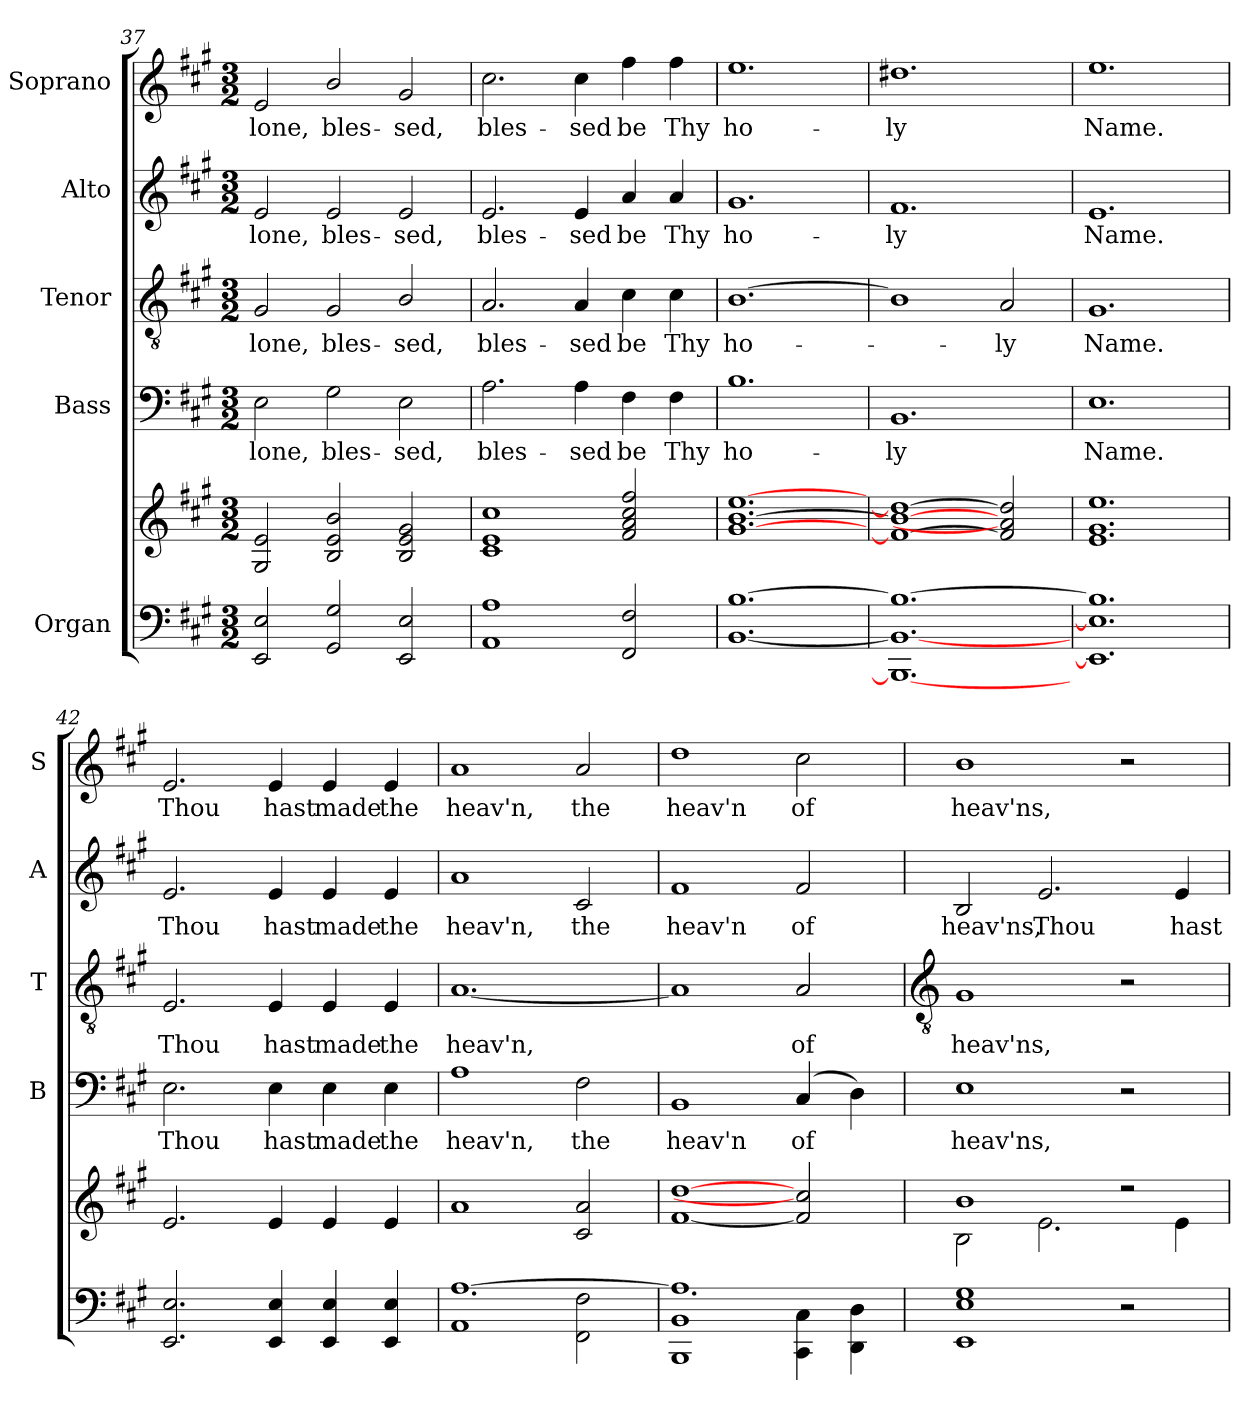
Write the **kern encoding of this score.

**kern	**kern	**kern	**text	**kern	**text	**kern	**text	**kern	**text
*part5	*part5	*part4	*part4	*part3	*part3	*part2	*part2	*part1	*part1
*staff6	*staff5	*staff4	*staff4	*staff3	*staff3	*staff2	*staff2	*staff1	*staff1
*I"Organ	*	*I"Bass	*	*I"Tenor	*	*I"Alto	*	*I"Soprano	*
*	*	*I'B	*	*I'T	*	*I'A	*	*I'S	*
!!LO:LB:g=z
*clefF4	*clefG2	*clefF4	*	*clefGv2	*	*clefG2	*	*clefG2	*
*k[f#c#g#]	*k[f#c#g#]	*k[f#c#g#]	*	*k[f#c#g#]	*	*k[f#c#g#]	*	*k[f#c#g#]	*
*A:	*A:	*A:	*	*A:	*	*A:	*	*A:	*
*M3/2	*M3/2	*M3/2	*	*M3/2	*	*M3/2	*	*M3/2	*
=37	=37	=37	=37	=37	=37	=37	=37	=37	=37
*	*^	*	*	*	*	*	*	*	*
!	!	!LO:N:vis=1	!	!LO:LY:b	!	!LO:LY:b	!	!LO:LY:b	!	!LO:LY:b
2EE 2E	2G# 2e	1.ryy	2E	-lone,	2G#	-lone,	2e	-lone,	2e	-lone,
!	!	!	!	!LO:LY:b	!	!LO:LY:b	!	!LO:LY:b	!	!LO:LY:b
2GG# 2G#	2B 2e 2b	.	2G#	bles-	2G#	bles-	2e	bles-	2b/	bles-
!	!	!	!	!LO:LY:b	!	!LO:LY:b	!	!LO:LY:b	!	!LO:LY:b
2EE 2E	2B 2e 2g#	.	2E	-sed,	2B/	-sed,	2e	-sed,	2g#	-sed,
=38	=38	=38	=38	=38	=38	=38	=38	=38	=38	=38
!	!	!LO:N:vis=1	!	!LO:LY:b	!	!LO:LY:b	!	!LO:LY:b	!	!LO:LY:b
1AA 1A	1c# 1e 1cc#	1.ryy	2.A	bles-	2.A	bles-	2.e	bles-	2.cc#	bles-
!	!	!	!	!LO:LY:b	!	!LO:LY:b	!	!LO:LY:b	!	!LO:LY:b
.	.	.	4A	-sed	4A	-sed	4e	-sed	4cc#	-sed
!	!	!	!	!LO:LY:b	!	!LO:LY:b	!	!LO:LY:b	!	!LO:LY:b
2FF# 2F#	2f# 2a 2cc# 2ff#	.	4F#	be	4c#	be	4a	be	4ff#	be
!	!	!	!	!LO:LY:b	!	!LO:LY:b	!	!LO:LY:b	!	!LO:LY:b
.	.	.	4F#	Thy	4c#	Thy	4a	Thy	4ff#	Thy
=39	=39	=39	=39	=39	=39	=39	=39	=39	=39	=39
!	!	!LO:N:vis=1	!	!LO:LY:b	!	!LO:LY:b	!	!LO:LY:b	!	!LO:LY:b
[1.BB [1.B	[1.g# [1.b [1.ee	1.ryy	1.B	ho-	[1.B	ho-	1.g#	ho-	1.ee	ho-
=40	=40	=40	=40	=40	=40	=40	=40	=40	=40	=40
!	!	!LO:N:vis=1	!	!LO:LY:b	!	!	!	!LO:LY:b	!	!LO:LY:b
1.BBB_ 1.BB_ 1.B_	1f#_ 1b_ 1dd#_	1.ryy	1.BB	-ly	1B]	.	1.f#	-ly	1.dd#X	-ly
!	!	!	!	!	!	!LO:LY:b	!	!	!	!
.	2f#] 2a] 2dd#]	.	.	.	2A	ly	.	.	.	.
=41	=41	=41	=41	=41	=41	=41	=41	=41	=41	=41
!	!	!LO:N:vis=1	!	!LO:LY:b	!	!LO:LY:b	!	!LO:LY:b	!	!LO:LY:b
1.EE] 1.E] 1.B]	1.e 1.g# 1.ee	1.ryy	1.E	Name.	1.G#	Name.	1.e	Name.	1.ee	Name.
=42	=42	=42	=42	=42	=42	=42	=42	=42	=42	=42
!	!	!LO:N:vis=1	!	!LO:LY:b	!	!LO:LY:b	!	!LO:LY:b	!	!LO:LY:b
2.EE 2.E	2.e	1.ryy	2.E	Thou	2.E	Thou	2.e	Thou	2.e	Thou
!	!	!	!	!LO:LY:b	!	!LO:LY:b	!	!LO:LY:b	!	!LO:LY:b
4EE 4E	4e	.	4E	hast	4E	hast	4e	hast	4e	hast
!	!	!	!	!LO:LY:b	!	!LO:LY:b	!	!LO:LY:b	!	!LO:LY:b
4EE 4E	4e	.	4E	made	4E	made	4e	made	4e	made
!	!	!	!	!LO:LY:b	!	!LO:LY:b	!	!LO:LY:b	!	!LO:LY:b
4EE 4E	4e	.	4E	the	4E	the	4e	the	4e	the
*	*v	*v	*	*	*	*	*	*	*	*
=43	=43	=43	=43	=43	=43	=43	=43	=43	=43
*^	*	*	*	*	*	*	*	*	*
!	!	!	!	!LO:LY:b	!	!LO:LY:b	!	!LO:LY:b	!	!LO:LY:b
[1.A\	1AA	1a	1A	heav'n,	[1.A	heav'n,	1a	heav'n,	1a	heav'n,
!	!	!	!	!LO:LY:b	!	!	!	!LO:LY:b	!	!LO:LY:b
.	2FF#\ 2F#\	2c# 2a	2F#	the	.	.	2c#	the	2a	the
=44	=44	=44	=44	=44	=44	=44	=44	=44	=44	=44
!	!	!	!	!LO:LY:b	!	!	!	!LO:LY:b	!	!LO:LY:b
1.A\]	1BBB 1BB	[1f# [1dd	1BB	heav'n	1A]	.	1f#	heav'n	1dd	heav'n
!	!	!	!	!LO:LY:b	!	!LO:LY:b	!	!LO:LY:b	!	!LO:LY:b
.	4CC#\ 4C#\	2f#] 2cc#]	(<4C#	of	2A	of	2f#	of	2cc#	of
.	4DD\ 4D\	.	4D)	.	.	.	.	.	.	.
*v	*v	*	*	*	*	*	*	*	*	*
!!LO:LB:g=z
=45	=45	=45	=45	=45	=45	=45	=45	=45	=45
*	*	*	*	*clefGv2	*	*	*	*	*
*^	*^	*	*	*	*	*	*	*	*
!	!	!	!	!	!LO:LY:b	!	!LO:LY:b	!	!LO:LY:b	!	!LO:LY:b
*v	*v	*	*	*	*	*	*	*	*	*	*
1EE 1E 1G#	1b	2B\	1E	heav'ns,	1G#	heav'ns,	2B	heav'ns,	1b	heav'ns,
!	!	!	!	!	!	!	!	!LO:LY:b	!	!
.	.	2.e\	.	.	.	.	2.e	Thou	.	.
2r	2r	.	2r	.	2r	.	.	.	2r	.
!	!	!	!	!	!	!	!	!LO:LY:b	!	!
.	.	4e\	.	.	.	.	4e	hast	.	.
*	*v	*v	*	*	*	*	*	*	*	*
=	=	=	=	=	=	=	=	=	=
*-	*-	*-	*-	*-	*-	*-	*-	*-	*-
